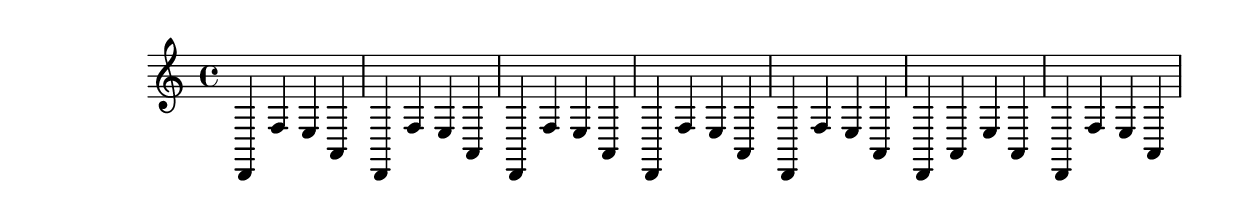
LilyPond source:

\relative {
  % starting at meas. 9
  d,4 f' e a,
  d,4 f' e a,
  %\repeat volta 2 {
    d,4 f' e a,
    d, f' e a,
    d, f' e a,
    d, a' e' a,
    d, f' e a,
  %}
}
